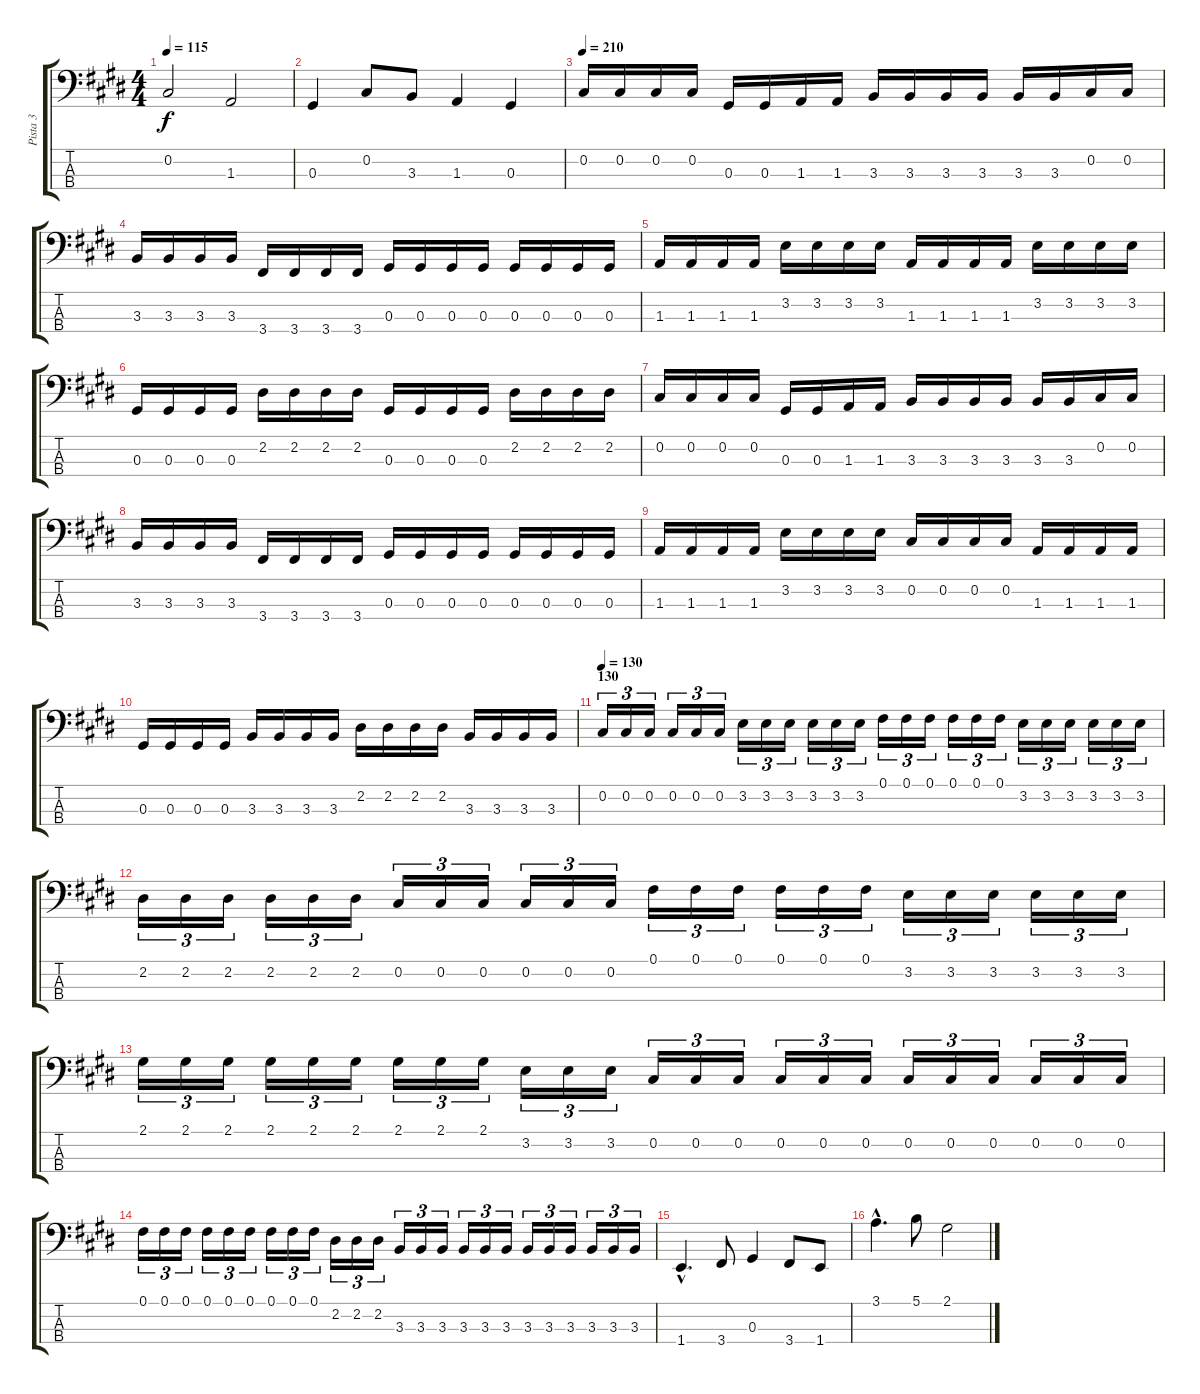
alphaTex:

\track ("Pista 3" "Pista 3") {instrument electricbasspick}
\staff {score tabs}
\tuning (Gb2 Db2 Ab1 Eb1) {hide}
\ts (4 4)
\tempo 115
\clef f4
\ks e
0.2.2{dy f instrument electricbasspick} 1.3.2 |
0.3.4 0.2.8 3.3.8 1.3.4 0.3.4 |
\tempo 210
0.2.16 0.2.16 0.2.16 0.2.16 0.3.16 0.3.16 1.3.16 1.3.16 3.3.16 3.3.16 3.3.16 3.3.16 3.3.16 3.3.16 0.2.16 0.2.16 |
3.3.16 3.3.16 3.3.16 3.3.16 3.4.16 3.4.16 3.4.16 3.4.16 0.3.16 0.3.16 0.3.16 0.3.16 0.3.16 0.3.16 0.3.16 0.3.16 |
1.3.16 1.3.16 1.3.16 1.3.16 3.2.16 3.2.16 3.2.16 3.2.16 1.3.16 1.3.16 1.3.16 1.3.16 3.2.16 3.2.16 3.2.16 3.2.16 |
0.3.16 0.3.16 0.3.16 0.3.16 2.2.16 2.2.16 2.2.16 2.2.16 0.3.16 0.3.16 0.3.16 0.3.16 2.2.16 2.2.16 2.2.16 2.2.16 |
0.2.16 0.2.16 0.2.16 0.2.16 0.3.16 0.3.16 1.3.16 1.3.16 3.3.16 3.3.16 3.3.16 3.3.16 3.3.16 3.3.16 0.2.16 0.2.16 |
3.3.16 3.3.16 3.3.16 3.3.16 3.4.16 3.4.16 3.4.16 3.4.16 0.3.16 0.3.16 0.3.16 0.3.16 0.3.16 0.3.16 0.3.16 0.3.16 |
1.3.16 1.3.16 1.3.16 1.3.16 3.2.16 3.2.16 3.2.16 3.2.16 0.2.16 0.2.16 0.2.16 0.2.16 1.3.16 1.3.16 1.3.16 1.3.16 |
0.3.16 0.3.16 0.3.16 0.3.16 3.3.16 3.3.16 3.3.16 3.3.16 2.2.16 2.2.16 2.2.16 2.2.16 3.3.16 3.3.16 3.3.16 3.3.16 |
\section ("" "130")
\tempo 130
0.2.16{tu (3 2)} 0.2.16{tu (3 2)} 0.2.16{tu (3 2)} 0.2.16{tu (3 2)} 0.2.16{tu (3 2)} 0.2.16{tu (3 2)} 3.2.16{tu (3 2)} 3.2.16{tu (3 2)} 3.2.16{tu (3 2)} 3.2.16{tu (3 2)} 3.2.16{tu (3 2)} 3.2.16{tu (3 2)} 0.1.16{tu (3 2)} 0.1.16{tu (3 2)} 0.1.16{tu (3 2)} 0.1.16{tu (3 2)} 0.1.16{tu (3 2)} 0.1.16{tu (3 2)} 3.2.16{tu (3 2)} 3.2.16{tu (3 2)} 3.2.16{tu (3 2)} 3.2.16{tu (3 2)} 3.2.16{tu (3 2)} 3.2.16{tu (3 2)} |
2.2.16{tu (3 2)} 2.2.16{tu (3 2)} 2.2.16{tu (3 2)} 2.2.16{tu (3 2)} 2.2.16{tu (3 2)} 2.2.16{tu (3 2)} 0.2.16{tu (3 2)} 0.2.16{tu (3 2)} 0.2.16{tu (3 2)} 0.2.16{tu (3 2)} 0.2.16{tu (3 2)} 0.2.16{tu (3 2)} 0.1.16{tu (3 2)} 0.1.16{tu (3 2)} 0.1.16{tu (3 2)} 0.1.16{tu (3 2)} 0.1.16{tu (3 2)} 0.1.16{tu (3 2)} 3.2.16{tu (3 2)} 3.2.16{tu (3 2)} 3.2.16{tu (3 2)} 3.2.16{tu (3 2)} 3.2.16{tu (3 2)} 3.2.16{tu (3 2)} |
2.1.16{tu (3 2)} 2.1.16{tu (3 2)} 2.1.16{tu (3 2)} 2.1.16{tu (3 2)} 2.1.16{tu (3 2)} 2.1.16{tu (3 2)} 2.1.16{tu (3 2)} 2.1.16{tu (3 2)} 2.1.16{tu (3 2)} 3.2.16{tu (3 2)} 3.2.16{tu (3 2)} 3.2.16{tu (3 2)} 0.2.16{tu (3 2)} 0.2.16{tu (3 2)} 0.2.16{tu (3 2)} 0.2.16{tu (3 2)} 0.2.16{tu (3 2)} 0.2.16{tu (3 2)} 0.2.16{tu (3 2)} 0.2.16{tu (3 2)} 0.2.16{tu (3 2)} 0.2.16{tu (3 2)} 0.2.16{tu (3 2)} 0.2.16{tu (3 2)} |
0.1.16{tu (3 2)} 0.1.16{tu (3 2)} 0.1.16{tu (3 2)} 0.1.16{tu (3 2)} 0.1.16{tu (3 2)} 0.1.16{tu (3 2)} 0.1.16{tu (3 2)} 0.1.16{tu (3 2)} 0.1.16{tu (3 2)} 2.2.16{tu (3 2)} 2.2.16{tu (3 2)} 2.2.16{tu (3 2)} 3.3.16{tu (3 2)} 3.3.16{tu (3 2)} 3.3.16{tu (3 2)} 3.3.16{tu (3 2)} 3.3.16{tu (3 2)} 3.3.16{tu (3 2)} 3.3.16{tu (3 2)} 3.3.16{tu (3 2)} 3.3.16{tu (3 2)} 3.3.16{tu (3 2)} 3.3.16{tu (3 2)} 3.3.16{tu (3 2)} |
1.4{hac}.4{d} 3.4.8 0.3.4 3.4.8 1.4.8 |
3.1{hac}.4{d} 5.1.8 2.1.2
